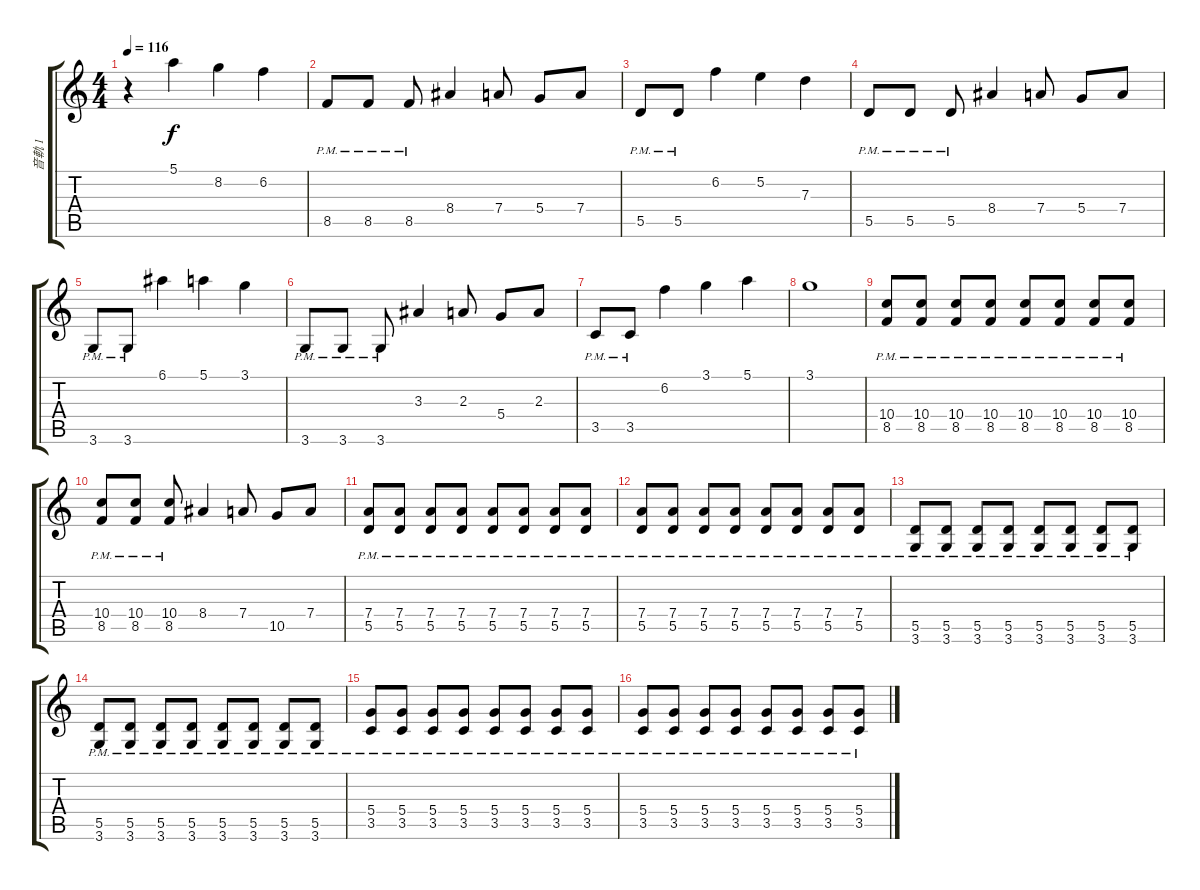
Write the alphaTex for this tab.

\track ("音軌 1" "音軌 1") {instrument overdrivenguitar}
\staff {score tabs}
\tuning (E4 B3 G3 D3 A2 E2) {hide}
\ts (4 4)
\tempo 116
\clef g2
\ks c
r.4{dy f instrument overdrivenguitar} 5.1.4 8.2.4 6.2.4 |
8.5{pm}.8 8.5{pm}.8 8.5{pm}.8 8.4.4 7.4.8 5.4.8 7.4.8 |
5.5{pm}.8 5.5{pm}.8 6.2.4 5.2.4 7.3.4 |
5.5{pm}.8 5.5{pm}.8 5.5{pm}.8 8.4.4 7.4.8 5.4.8 7.4.8 |
3.6{pm}.8 3.6{pm}.8 6.1.4 5.1.4 3.1.4 |
3.6{pm}.8 3.6{pm}.8 3.6{pm}.8 3.3.4 2.3.8 5.4.8 2.3.8 |
3.5{pm}.8 3.5{pm}.8 6.2.4 3.1.4 5.1.4 |
3.1.1 |
(10.4{pm} 8.5{pm}).8 (10.4{pm} 8.5{pm}).8 (10.4{pm} 8.5{pm}).8 (10.4{pm} 8.5{pm}).8 (10.4{pm} 8.5{pm}).8 (10.4{pm} 8.5{pm}).8 (10.4{pm} 8.5{pm}).8 (10.4{pm} 8.5{pm}).8 |
(10.4{pm} 8.5{pm}).8 (10.4{pm} 8.5{pm}).8 (10.4{pm} 8.5{pm}).8 8.4.4 7.4.8 10.5.8 7.4.8 |
(7.4{pm} 5.5{pm}).8 (7.4{pm} 5.5{pm}).8 (7.4{pm} 5.5{pm}).8 (7.4{pm} 5.5{pm}).8 (7.4{pm} 5.5{pm}).8 (7.4{pm} 5.5{pm}).8 (7.4{pm} 5.5{pm}).8 (7.4{pm} 5.5{pm}).8 |
(7.4{pm} 5.5{pm}).8 (7.4{pm} 5.5{pm}).8 (7.4{pm} 5.5{pm}).8 (7.4{pm} 5.5{pm}).8 (7.4{pm} 5.5{pm}).8 (7.4{pm} 5.5{pm}).8 (7.4{pm} 5.5{pm}).8 (7.4{pm} 5.5{pm}).8 |
(5.5{pm} 3.6{pm}).8 (5.5{pm} 3.6{pm}).8 (5.5{pm} 3.6{pm}).8 (5.5{pm} 3.6{pm}).8 (5.5{pm} 3.6{pm}).8 (5.5{pm} 3.6{pm}).8 (5.5{pm} 3.6{pm}).8 (5.5{pm} 3.6{pm}).8 |
(5.5{pm} 3.6{pm}).8 (5.5{pm} 3.6{pm}).8 (5.5{pm} 3.6{pm}).8 (5.5{pm} 3.6{pm}).8 (5.5{pm} 3.6{pm}).8 (5.5{pm} 3.6{pm}).8 (5.5{pm} 3.6{pm}).8 (5.5{pm} 3.6{pm}).8 |
(5.4{pm} 3.5{pm}).8 (5.4{pm} 3.5{pm}).8 (5.4{pm} 3.5{pm}).8 (5.4{pm} 3.5{pm}).8 (5.4{pm} 3.5{pm}).8 (5.4{pm} 3.5{pm}).8 (5.4{pm} 3.5{pm}).8 (5.4{pm} 3.5{pm}).8 |
(5.4{pm} 3.5{pm}).8 (5.4{pm} 3.5{pm}).8 (5.4{pm} 3.5{pm}).8 (5.4{pm} 3.5{pm}).8 (5.4{pm} 3.5{pm}).8 (5.4{pm} 3.5{pm}).8 (5.4{pm} 3.5{pm}).8 (5.4{pm} 3.5{pm}).8
